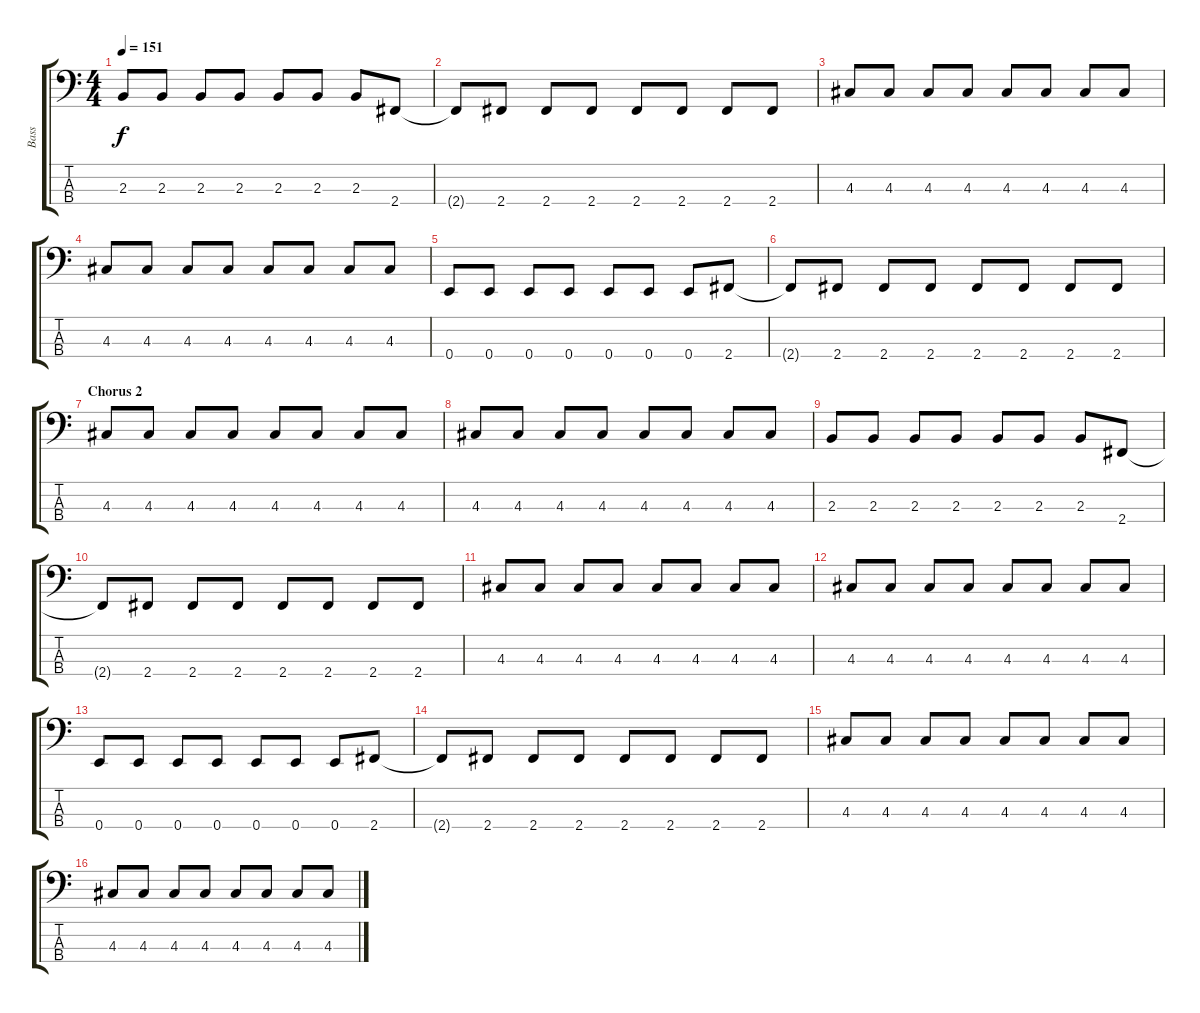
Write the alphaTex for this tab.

\track ("Bass" "Bass") {instrument electricbasspick}
\staff {score tabs}
\tuning (G2 D2 A1 E1) {hide}
\ts (4 4)
\tempo 151
\clef f4
\ks c
2.3.8{dy f} 2.3.8 2.3.8 2.3.8 2.3.8 2.3.8 2.3.8 2.4.8 |
2.4{t}.8 2.4.8 2.4.8 2.4.8 2.4.8 2.4.8 2.4.8 2.4.8 |
4.3.8 4.3.8 4.3.8 4.3.8 4.3.8 4.3.8 4.3.8 4.3.8 |
4.3.8 4.3.8 4.3.8 4.3.8 4.3.8 4.3.8 4.3.8 4.3.8 |
0.4.8 0.4.8 0.4.8 0.4.8 0.4.8 0.4.8 0.4.8 2.4.8 |
2.4{t}.8 2.4.8 2.4.8 2.4.8 2.4.8 2.4.8 2.4.8 2.4.8 |
\section ("" "Chorus 2")
4.3.8 4.3.8 4.3.8 4.3.8 4.3.8 4.3.8 4.3.8 4.3.8 |
4.3.8 4.3.8 4.3.8 4.3.8 4.3.8 4.3.8 4.3.8 4.3.8 |
2.3.8 2.3.8 2.3.8 2.3.8 2.3.8 2.3.8 2.3.8 2.4.8 |
2.4{t}.8 2.4.8 2.4.8 2.4.8 2.4.8 2.4.8 2.4.8 2.4.8 |
4.3.8 4.3.8 4.3.8 4.3.8 4.3.8 4.3.8 4.3.8 4.3.8 |
4.3.8 4.3.8 4.3.8 4.3.8 4.3.8 4.3.8 4.3.8 4.3.8 |
0.4.8 0.4.8 0.4.8 0.4.8 0.4.8 0.4.8 0.4.8 2.4.8 |
2.4{t}.8 2.4.8 2.4.8 2.4.8 2.4.8 2.4.8 2.4.8 2.4.8 |
4.3.8 4.3.8 4.3.8 4.3.8 4.3.8 4.3.8 4.3.8 4.3.8 |
4.3.8 4.3.8 4.3.8 4.3.8 4.3.8 4.3.8 4.3.8 4.3.8
